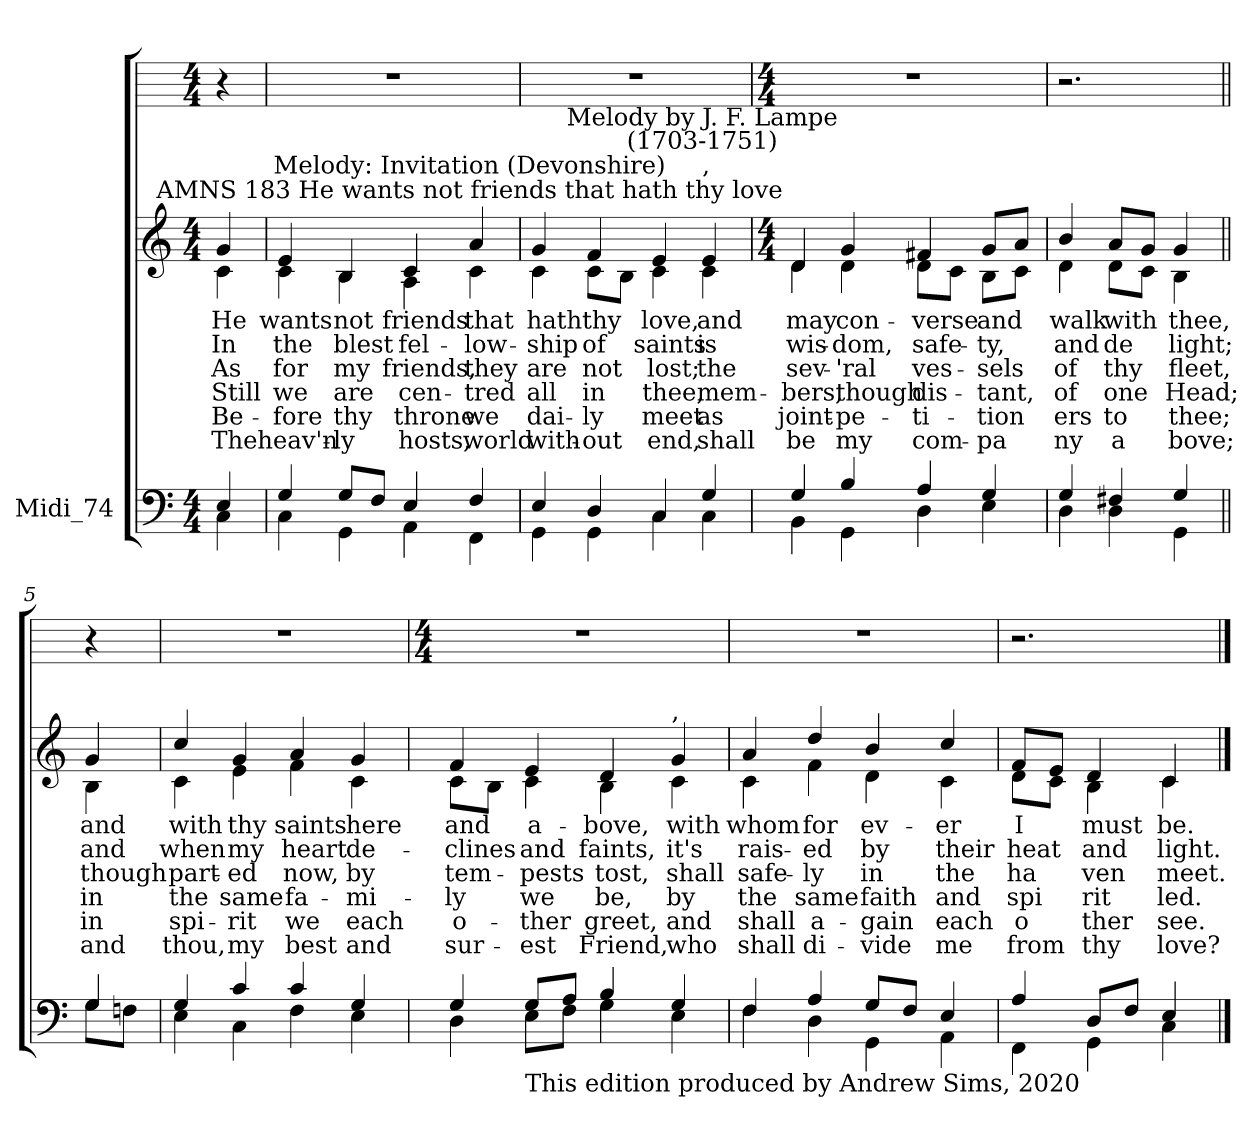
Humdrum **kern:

**kern	**kern	**text	**text	**text	**text	**text	**text	**kern
*part3	*part2	*part2	*part2	*part2	*part2	*part2	*part2	*part1
*staff3	*staff2	*staff2	*staff2	*staff2	*staff2	*staff2	*staff2	*staff1
*I"Midi_74	*	*	*	*	*	*	*	*
*clefF4	*clefG2	*	*	*	*	*	*	*
*k[]	*k[]	*	*	*	*	*	*	*
*C:	*C:	*	*	*	*	*	*	*
*M4/4	*M4/4	*	*	*	*	*	*	*M4/4
=	=	=	=	=	=	=	=	=
*^	*	*	*	*	*	*	*	*
!	!	!LO:TX:a:cj:t=Richard Baxter\n(1615-1691)	!	!	!	!	!	!	!
!	!	!	!LO:LY:b	!LO:LY:b	!LO:LY:b	!LO:LY:b	!LO:LY:b	!LO:LY:b	!
*	*	*^	*	*	*	*	*	*	*
4E/	4C\	4g/	4c\	He	In	As	Still	Be-	-The	4r
=1	=1	=1	=1	=1	=1	=1	=1	=1	=1	=1
!	!	!	!	!LO:LY:b	!LO:LY:b	!LO:LY:b	!LO:LY:b	!LO:LY:b	!LO:LY:b	!
4G/	4C\	4e/	4c\	wants	the	for	we	fore	heav'n-	1r
!	!	!	!	!LO:LY:b	!LO:LY:b	!LO:LY:b	!LO:LY:b	!LO:LY:b	!LO:LY:b	!
8G/L	4GG\	4B/	4B\	-not	blest	my	are	thy	ly	.
8F/J	.	.	.	.	.	.	.	.	.	.
!	!	!	!	!LO:LY:b	!LO:LY:b	!LO:LY:b	!LO:LY:b	!LO:LY:b	!LO:LY:b	!
4E/	4AA\	4c/	4A\	friends	fel-	-friends,	cen-	-throne	hosts,	.
!	!	!LO:TX:a:cj:t=AMNS 183 He wants not friends that hath thy love	!	!	!	!	!	!	!	!
!	!	!LO:TX:a:cj:t=Melody&colon; Invitation (Devonshire)	!	!	!	!	!	!	!	!
!	!	!	!	!LO:LY:b	!LO:LY:b	!LO:LY:b	!LO:LY:b	!LO:LY:b	!LO:LY:b	!
4F/	4FF\	4a/	4c\	that	low-	-they	tred	we	world	.
=2	=2	=2	=2	=2	=2	=2	=2	=2	=2	=2
!	!	!	!	!LO:LY:b	!LO:LY:b	!LO:LY:b	!LO:LY:b	!LO:LY:b	!LO:LY:b	!
4E/	4GG\	4g/	4c\	hath	ship	are	all	dai-	-with-	1r
!	!	!	!	!LO:LY:b	!LO:LY:b	!LO:LY:b	!LO:LY:b	!LO:LY:b	!LO:LY:b	!
4D/	4GG\	4f/	8c\L	-thy	of	not	in	ly	out	.
.	.	.	8B\J	.	.	.	.	.	.	.
!	!	!	!	!LO:LY:b	!LO:LY:b	!LO:LY:b	!LO:LY:b	!LO:LY:b	!LO:LY:b	!
4C/	4C\	4e/	4c\	love,	saints	lost;	thee,	meet	end,	.
!	!	!LO:TX:a:t=,	!	!	!	!	!	!	!	!
!	!	!LO:TX:a:cj:t=Melody by J. F. Lampe\n(1703-1751)	!	!	!	!	!	!	!	!
!	!	!	!	!LO:LY:b	!LO:LY:b	!LO:LY:b	!LO:LY:b	!LO:LY:b	!LO:LY:b	!
4G/	4C\	4e/	4c\	and	is	the	mem-	-as	shall	.
!!LO:LB:g=z
=3	=3	=3	=3	=3	=3	=3	=3	=3	=3	=3
*	*	*M4/4	*	*	*	*	*	*	*	*M4/4
!	!	!	!	!LO:LY:b	!LO:LY:b	!LO:LY:b	!LO:LY:b	!LO:LY:b	!LO:LY:b	!
4G/	4BB\	4d/	4d\	may	wis-	-sev-	-bers,	joint-	-be	1r
!	!	!	!	!LO:LY:b	!LO:LY:b	!LO:LY:b	!LO:LY:b	!LO:LY:b	!LO:LY:b	!
4B/	4GG\	4g/	4d\	con-	-dom,	'ral	though	pe-	-my	.
!	!	!	!	!LO:LY:b	!LO:LY:b	!LO:LY:b	!LO:LY:b	!LO:LY:b	!LO:LY:b	!
4A/	4D\	4f#X/	8d\L	verse	safe-	-ves-	-dis-	-ti-	-com-	.
.	.	.	8c\J	.	.	.	.	.	.	.
!	!	!	!	!LO:LY:b	!LO:LY:b	!LO:LY:b	!LO:LY:b	!LO:LY:b	!LO:LY:b	!
4G/	4E\	8g/L	8B\L	-and	ty,	sels	tant,	tion	pa	.
.	.	8a/J	8c\J	.	.	.	.	.	.	.
=4	=4	=4	=4	=4	=4	=4	=4	=4	=4	=4
!	!	!	!	!LO:LY:b	!LO:LY:b	!LO:LY:b	!LO:LY:b	!LO:LY:b	!LO:LY:b	!
4G/	4D\	4b/	4d\	walk	and	of	of	ers	ny	2.r
!	!	!	!	!LO:LY:b	!LO:LY:b	!LO:LY:b	!LO:LY:b	!LO:LY:b	!LO:LY:b	!
4F#X/	4D\	8a/L	8d\L	with	de	thy	one	to	a	.
.	.	8g/J	8c\J	.	.	.	.	.	.	.
!	!	!	!	!LO:LY:b	!LO:LY:b	!LO:LY:b	!LO:LY:b	!LO:LY:b	!LO:LY:b	!
4G/	4GG\	4g/	4B\	thee,	light;	fleet,	Head;	thee;	bove;	.
=5||	=5||	=5||	=5||	=5||	=5||	=5||	=5||	=5||	=5||	=5||
!	!	!	!	!LO:LY:b	!LO:LY:b	!LO:LY:b	!LO:LY:b	!LO:LY:b	!LO:LY:b	!
4G/	8G\L	4g/	4B\	and	and	though	in	in	and	4r
.	8Fn\J	.	.	.	.	.	.	.	.	.
=6	=6	=6	=6	=6	=6	=6	=6	=6	=6	=6
!	!	!	!	!LO:LY:b	!LO:LY:b	!LO:LY:b	!LO:LY:b	!LO:LY:b	!LO:LY:b	!
4G/	4E\	4cc/	4c\	with	when	part-	-the	spi-	-thou,	1r
!	!	!	!	!LO:LY:b	!LO:LY:b	!LO:LY:b	!LO:LY:b	!LO:LY:b	!LO:LY:b	!
4c/	4C\	4g/	4e\	thy	my	ed	same	rit	my	.
!	!	!	!	!LO:LY:b	!LO:LY:b	!LO:LY:b	!LO:LY:b	!LO:LY:b	!LO:LY:b	!
4c/	4F\	4a/	4f\	saints	heart	now,	fa-	-we	best	.
!	!	!	!	!LO:LY:b	!LO:LY:b	!LO:LY:b	!LO:LY:b	!LO:LY:b	!LO:LY:b	!
4G/	4E\	4g/	4c\	here	de-	-by	mi-	-each	and	.
!!LO:LB:g=z
=7	=7	=7	=7	=7	=7	=7	=7	=7	=7	=7
*	*	*	*	*	*	*	*	*	*	*M4/4
!	!	!	!	!LO:LY:b	!LO:LY:b	!LO:LY:b	!LO:LY:b	!LO:LY:b	!LO:LY:b	!
4G/	4D\	4f/	8c\L	and	clines	tem-	-ly	o-	-sur-	1r
.	.	.	8B\J	.	.	.	.	.	.	.
!LO:TX:b:t=This edition produced by Andrew Sims, 2020	!	!	!	!	!	!	!	!	!	!
!	!	!	!	!LO:LY:b	!LO:LY:b	!LO:LY:b	!LO:LY:b	!LO:LY:b	!LO:LY:b	!
8G/L	8E\L	4e/	4c\	-a-	-and	pests	we	ther	est	.
8A/J	8F\J	.	.	.	.	.	.	.	.	.
!	!	!	!	!LO:LY:b	!LO:LY:b	!LO:LY:b	!LO:LY:b	!LO:LY:b	!LO:LY:b	!
4B/	4G\	4d/	4B\	bove,	faints,	tost,	be,	greet,	Friend,	.
!	!	!LO:TX:a:t=,	!	!	!	!	!	!	!	!
!	!	!	!	!LO:LY:b	!LO:LY:b	!LO:LY:b	!LO:LY:b	!LO:LY:b	!LO:LY:b	!
4G/	4E\	4g/	4c\	with	it's	shall	by	and	who	.
=8	=8	=8	=8	=8	=8	=8	=8	=8	=8	=8
!	!	!	!	!LO:LY:b	!LO:LY:b	!LO:LY:b	!LO:LY:b	!LO:LY:b	!LO:LY:b	!
4F/	4F\	4a/	4c\	whom	rais-	-safe-	-the	shall	shall	1r
!	!	!	!	!LO:LY:b	!LO:LY:b	!LO:LY:b	!LO:LY:b	!LO:LY:b	!LO:LY:b	!
4A/	4D\	4dd/	4f\	for	ed	ly	same	a-	-di-	.
!	!	!	!	!LO:LY:b	!LO:LY:b	!LO:LY:b	!LO:LY:b	!LO:LY:b	!LO:LY:b	!
8G/L	4GG\	4b/	4d\	-ev-	-by	in	faith	gain	vide	.
8F/J	.	.	.	.	.	.	.	.	.	.
!	!	!	!	!LO:LY:b	!LO:LY:b	!LO:LY:b	!LO:LY:b	!LO:LY:b	!LO:LY:b	!
4E/	4AA\	4cc/	4c\	er	their	the	and	each	me	.
=9	=9	=9	=9	=9	=9	=9	=9	=9	=9	=9
!	!	!	!	!LO:LY:b	!LO:LY:b	!LO:LY:b	!LO:LY:b	!LO:LY:b	!LO:LY:b	!
4A/	4FF\	8f/L	8d\L	I	heat	ha	spi	o	from	2.r
.	.	8e/J	8c\J	.	.	.	.	.	.	.
!	!	!	!	!LO:LY:b	!LO:LY:b	!LO:LY:b	!LO:LY:b	!LO:LY:b	!LO:LY:b	!
8D/L	4GG\	4d/	4B\	must	and	ven	rit	ther	thy	.
8F/J	.	.	.	.	.	.	.	.	.	.
!	!	!	!	!LO:LY:b	!LO:LY:b	!LO:LY:b	!LO:LY:b	!LO:LY:b	!LO:LY:b	!
4E/	4C\	4c/	4c\	be.	light.	meet.	led.	see.	love?	.
*v	*v	*	*	*	*	*	*	*	*	*
*	*v	*v	*	*	*	*	*	*	*
==	==	==	==	==	==	==	==	==
*-	*-	*-	*-	*-	*-	*-	*-	*-
